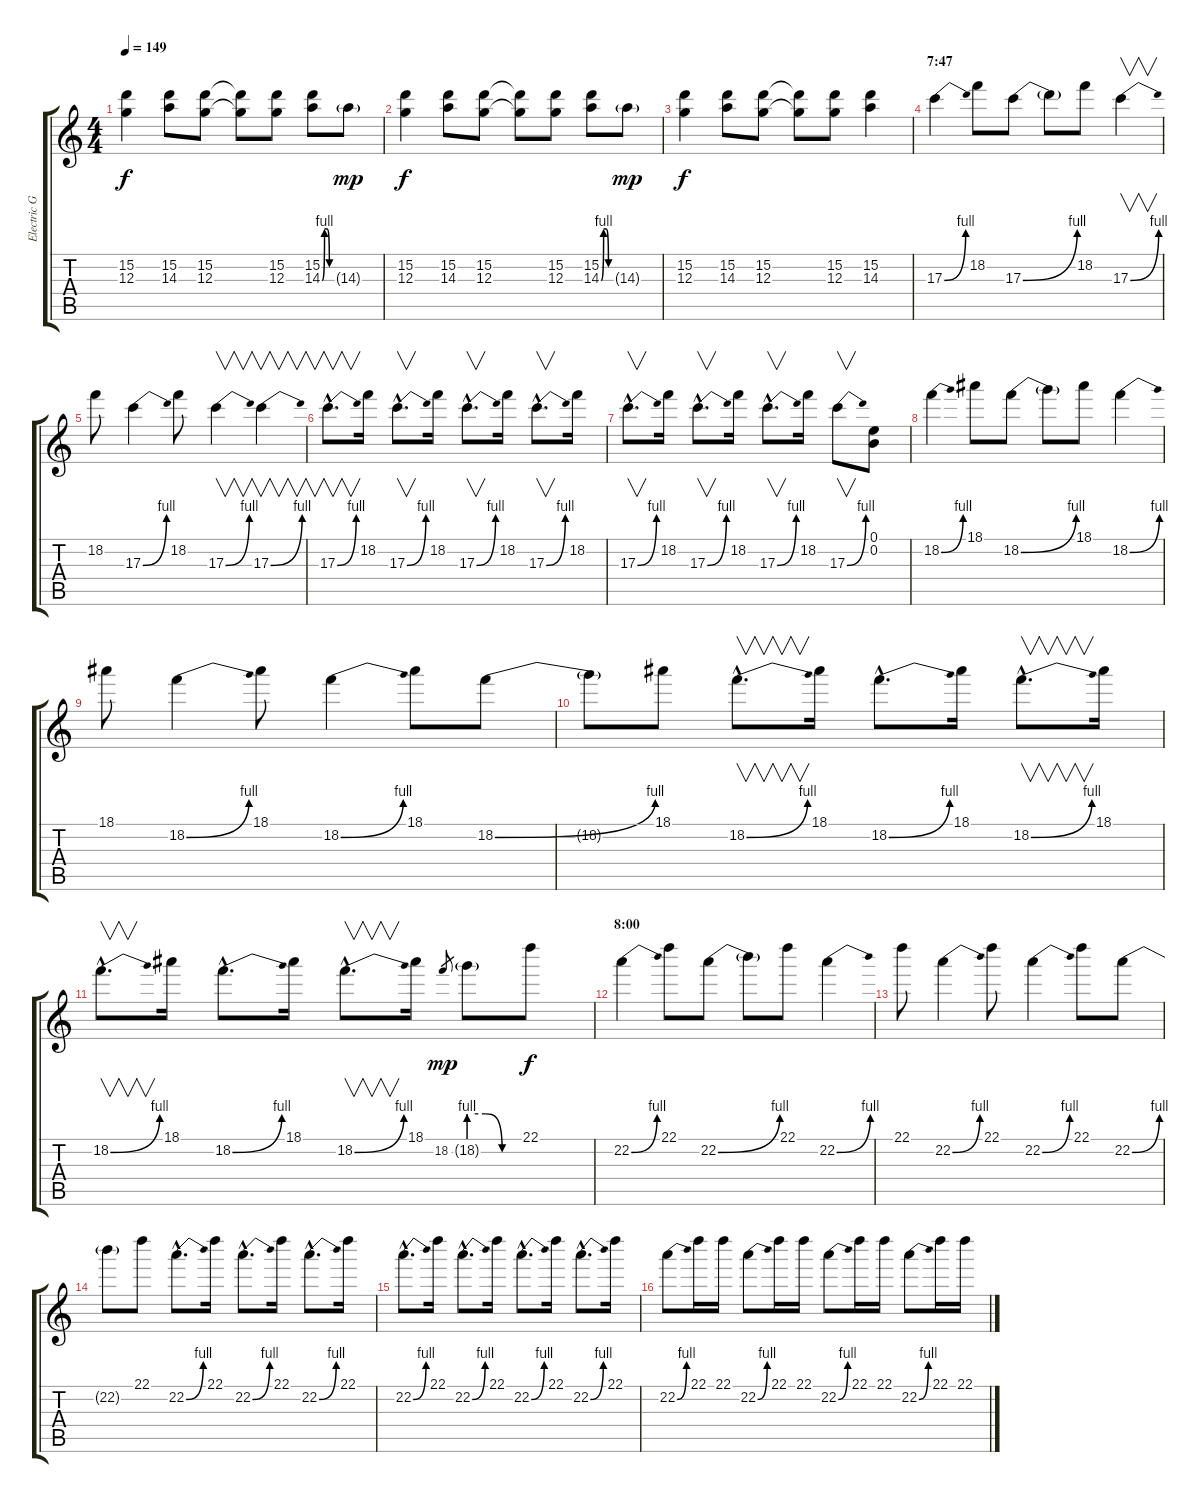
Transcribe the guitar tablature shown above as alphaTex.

\track ("Electric Guitar 4" "Electric G") {instrument distortionguitar}
\staff {score tabs}
\tuning (E4 B3 G3 D3 A2 E2) {hide}
\ts (4 4)
\tempo 149
\clef g2
\ks c
(15.2 12.3).4{dy f} (15.2 14.3).8 (15.2 12.3).8 (15.2{t} 12.3{t}).8 (15.2 12.3).8 (15.2 14.3{be (custom 0 0 15 4 30 4 45 0 60 0)}).8 14.3{g}.8{dy mp} |
(15.2 12.3).4{dy f} (15.2 14.3).8 (15.2 12.3).8 (15.2{t} 12.3{t}).8 (15.2 12.3).8 (15.2 14.3{be (custom 0 0 15 4 30 4 45 0 60 0)}).8 14.3{g}.8{dy mp} |
(15.2 12.3).4{dy f} (15.2 14.3).8 (15.2 12.3).8 (15.2{t} 12.3{t}).8 (15.2 12.3).8 (15.2 14.3).4 |
\section ("" "7:47")
17.3{be (bend 0 0 60 4)}.4 18.2.8 17.3{be (bend 0 0 60 4)}.8 17.3{t}.8 18.2.8 17.3{be (bend 0 0 60 4)}.4{v} |
18.2.8 17.3{be (bend 0 0 60 4)}.4 18.2.8 17.3{be (bend 0 0 60 4)}.4{v} 17.3{be (bend 0 0 60 4)}.4{v} |
17.3{be (bend 0 0 60 4) hac}.8{v d} 18.2.16 17.3{be (bend 0 0 60 4) hac}.8{v d} 18.2.16 17.3{be (bend 0 0 60 4) hac}.8{v d} 18.2.16 17.3{be (bend 0 0 60 4) hac}.8{v d} 18.2.16 |
17.3{be (bend 0 0 60 4) hac}.8{v d} 18.2.16 17.3{be (bend 0 0 60 4) hac}.8{v d} 18.2.16 17.3{be (bend 0 0 60 4) hac}.8{v d} 18.2.16 17.3{be (bend 0 0 60 4)}.8{v} (0.1 0.2).8 |
18.2{be (bend 0 0 60 4)}.4 18.1.8 18.2{be (bend 0 0 60 4)}.8 18.2{t}.8 18.1.8 18.2{be (bend 0 0 60 4)}.4 |
18.1.8 18.2{be (bend 0 0 60 4)}.4 18.1.8 18.2{be (bend 0 0 60 4)}.4 18.1.8 18.2{be (bend 0 0 60 4)}.8 |
18.2{t}.8 18.1.8 18.2{be (bend 0 0 60 4) hac}.8{v d} 18.1.16 18.2{be (bend 0 0 60 4) hac}.8{d} 18.1.16 18.2{be (bend 0 0 60 4) hac}.8{v d} 18.1.16 |
18.2{be (bend 0 0 60 4) hac}.8{v d} 18.1.16 18.2{be (bend 0 0 60 4) hac}.8{d} 18.1.16 18.2{be (bend 0 0 60 4) hac}.8{v d} 18.1.16 18.2.8{gr dy mp} 18.2{be (custom 0 4 20 4 40 0 60 0) g}.8 22.1.8{dy f} |
\section ("" "8:00")
22.2{be (bend 0 0 60 4)}.4 22.1.8 22.2{be (bend 0 0 60 4)}.8 22.2{t}.8 22.1.8 22.2{be (bend 0 0 60 4)}.4 |
22.1.8 22.2{be (bend 0 0 60 4)}.4 22.1.8 22.2{be (bend 0 0 60 4)}.4 22.1.8 22.2{be (bend 0 0 60 4)}.8 |
22.2{t}.8 22.1.8 22.2{be (bend 0 0 60 4) hac}.8{d} 22.1.16 22.2{be (bend 0 0 60 4) hac}.8{d} 22.1.16 22.2{be (bend 0 0 60 4) hac}.8{d} 22.1.16 |
22.2{be (bend 0 0 60 4) hac}.8{d} 22.1.16 22.2{be (bend 0 0 60 4) hac}.8{d} 22.1.16 22.2{be (bend 0 0 60 4) hac}.8{d} 22.1.16 22.2{be (bend 0 0 60 4) hac}.8{d} 22.1.16 |
22.2{be (bend 0 0 60 4)}.8 22.1.16 22.1.16 22.2{be (bend 0 0 60 4)}.8 22.1.16 22.1.16 22.2{be (bend 0 0 60 4)}.8 22.1.16 22.1.16 22.2{be (bend 0 0 60 4)}.8 22.1.16 22.1.16
